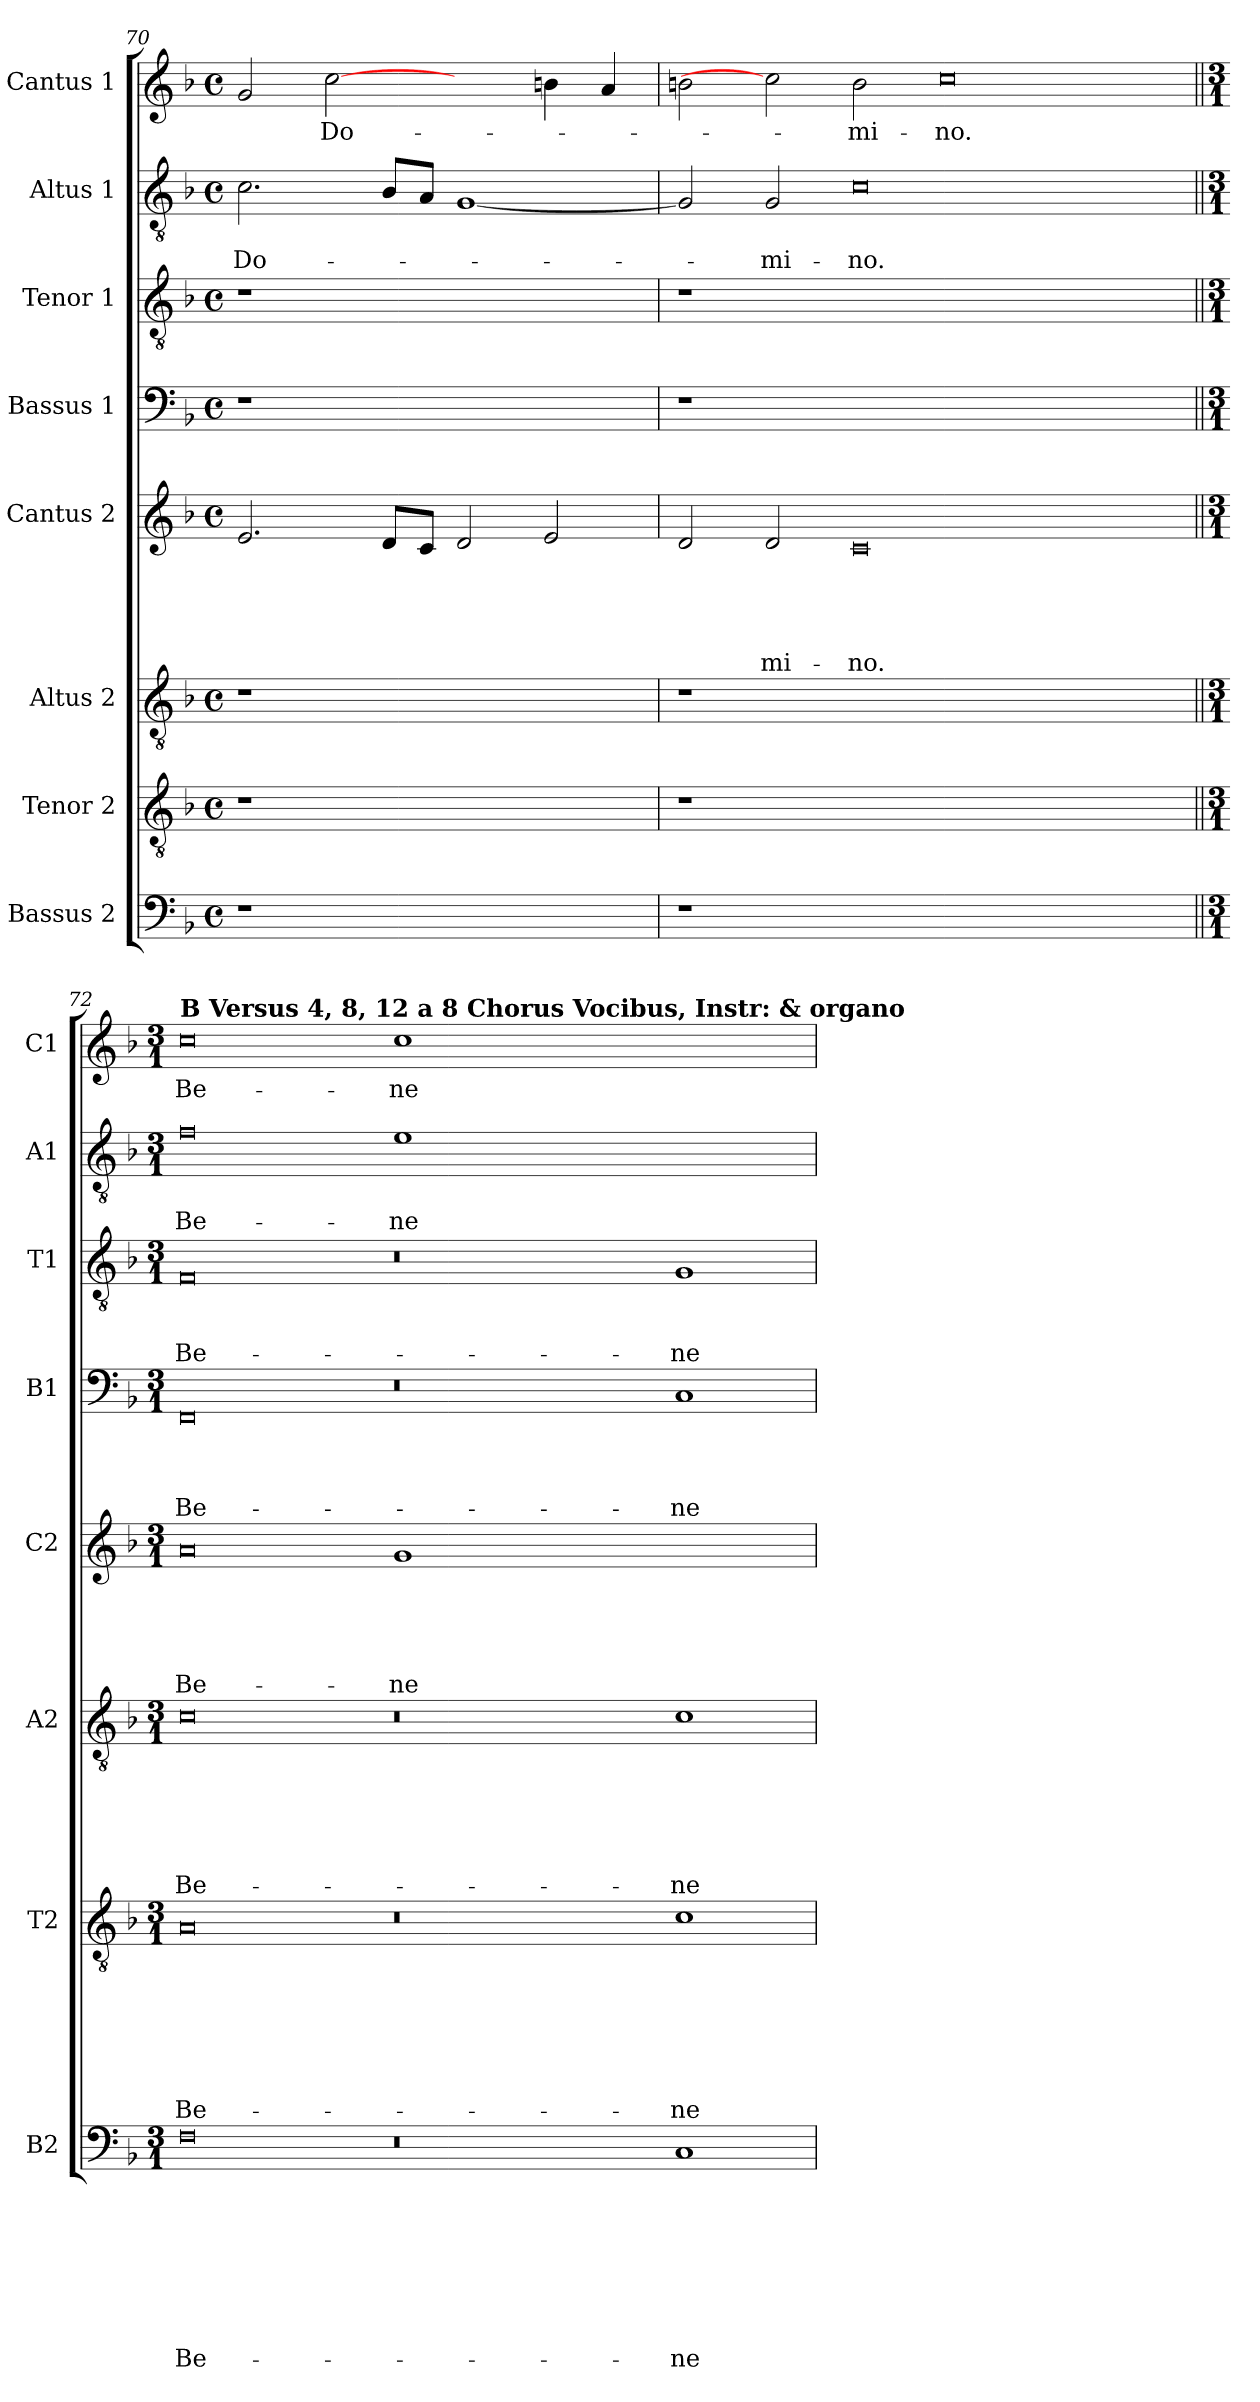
**kern	**text	**text	**text	**text	**text	**text	**text	**text	**kern	**text	**text	**text	**text	**text	**text	**text	**kern	**text	**text	**text	**text	**text	**text	**kern	**text	**text	**text	**text	**text	**kern	**text	**text	**text	**text	**kern	**text	**text	**text	**kern	**text	**text	**kern	**text
*part8	*part8	*part8	*part8	*part8	*part8	*part8	*part8	*part8	*part7	*part7	*part7	*part7	*part7	*part7	*part7	*part7	*part6	*part6	*part6	*part6	*part6	*part6	*part6	*part5	*part5	*part5	*part5	*part5	*part5	*part4	*part4	*part4	*part4	*part4	*part3	*part3	*part3	*part3	*part2	*part2	*part2	*part1	*part1
*staff8	*staff8	*staff8	*staff8	*staff8	*staff8	*staff8	*staff8	*staff8	*staff7	*staff7	*staff7	*staff7	*staff7	*staff7	*staff7	*staff7	*staff6	*staff6	*staff6	*staff6	*staff6	*staff6	*staff6	*staff5	*staff5	*staff5	*staff5	*staff5	*staff5	*staff4	*staff4	*staff4	*staff4	*staff4	*staff3	*staff3	*staff3	*staff3	*staff2	*staff2	*staff2	*staff1	*staff1
*I"Bassus 2	*	*	*	*	*	*	*	*	*I"Tenor 2	*	*	*	*	*	*	*	*I"Altus 2	*	*	*	*	*	*	*I"Cantus 2	*	*	*	*	*	*I"Bassus 1	*	*	*	*	*I"Tenor 1	*	*	*	*I"Altus 1	*	*	*I"Cantus 1	*
*I'B2	*	*	*	*	*	*	*	*	*I'T2	*	*	*	*	*	*	*	*I'A2	*	*	*	*	*	*	*I'C2	*	*	*	*	*	*I'B1	*	*	*	*	*I'T1	*	*	*	*I'A1	*	*	*I'C1	*
!!LO:LB:g=z
*clefF4	*	*	*	*	*	*	*	*	*clefGv2	*	*	*	*	*	*	*	*clefGv2	*	*	*	*	*	*	*clefG2	*	*	*	*	*	*clefF4	*	*	*	*	*clefGv2	*	*	*	*clefGv2	*	*	*clefG2	*
*k[b-]	*	*	*	*	*	*	*	*	*k[b-]	*	*	*	*	*	*	*	*k[b-]	*	*	*	*	*	*	*k[b-]	*	*	*	*	*	*k[b-]	*	*	*	*	*k[b-]	*	*	*	*k[b-]	*	*	*k[b-]	*
*d:	*	*	*	*	*	*	*	*	*d:	*	*	*	*	*	*	*	*d:	*	*	*	*	*	*	*d:	*	*	*	*	*	*d:	*	*	*	*	*d:	*	*	*	*d:	*	*	*d:	*
*M4/4	*	*	*	*	*	*	*	*	*M4/4	*	*	*	*	*	*	*	*M4/4	*	*	*	*	*	*	*M4/4	*	*	*	*	*	*M4/4	*	*	*	*	*M4/4	*	*	*	*M4/4	*	*	*M4/4	*
*met(c)	*	*	*	*	*	*	*	*	*met(c)	*	*	*	*	*	*	*	*met(c)	*	*	*	*	*	*	*met(c)	*	*	*	*	*	*met(c)	*	*	*	*	*met(c)	*	*	*	*met(c)	*	*	*met(c)	*
=70	=70	=70	=70	=70	=70	=70	=70	=70	=70	=70	=70	=70	=70	=70	=70	=70	=70	=70	=70	=70	=70	=70	=70	=70	=70	=70	=70	=70	=70	=70	=70	=70	=70	=70	=70	=70	=70	=70	=70	=70	=70	=70	=70
1r	.	.	.	.	.	.	.	.	1r	.	.	.	.	.	.	.	1r	.	.	.	.	.	.	2.e/	.	.	.	.	.	1r	.	.	.	.	1r	.	.	.	2.c\	.	Do-	2g/	.
.	.	.	.	.	.	.	.	.	.	.	.	.	.	.	.	.	.	.	.	.	.	.	.	.	.	.	.	.	.	.	.	.	.	.	.	.	.	.	.	.	.	[2cc	Do-
.	.	.	.	.	.	.	.	.	.	.	.	.	.	.	.	.	.	.	.	.	.	.	.	8d/L	.	.	.	.	.	.	.	.	.	.	.	.	.	.	8B-/L	.	.	.	.
.	.	.	.	.	.	.	.	.	.	.	.	.	.	.	.	.	.	.	.	.	.	.	.	8c/J	.	.	.	.	.	.	.	.	.	.	.	.	.	.	8A/J	.	.	.	.
1ryy	.	.	.	.	.	.	.	.	1ryy	.	.	.	.	.	.	.	1ryy	.	.	.	.	.	.	2d/	.	.	.	.	.	1ryy	.	.	.	.	1ryy	.	.	.	[1G	.	.	2ryy	.
.	.	.	.	.	.	.	.	.	.	.	.	.	.	.	.	.	.	.	.	.	.	.	.	2e/	.	.	.	.	.	.	.	.	.	.	.	.	.	.	.	.	.	4bn\	.
.	.	.	.	.	.	.	.	.	.	.	.	.	.	.	.	.	.	.	.	.	.	.	.	.	.	.	.	.	.	.	.	.	.	.	.	.	.	.	.	.	.	4a/	.
=71	=71	=71	=71	=71	=71	=71	=71	=71	=71	=71	=71	=71	=71	=71	=71	=71	=71	=71	=71	=71	=71	=71	=71	=71	=71	=71	=71	=71	=71	=71	=71	=71	=71	=71	=71	=71	=71	=71	=71	=71	=71	=71	=71
1r	.	.	.	.	.	.	.	.	1r	.	.	.	.	.	.	.	1r	.	.	.	.	.	.	2d/	.	.	.	.	.	1r	.	.	.	.	1r	.	.	.	2G/]	.	.	2bn\	.
.	.	.	.	.	.	.	.	.	.	.	.	.	.	.	.	.	.	.	.	.	.	.	.	2d/	.	.	.	.	-mi-	.	.	.	.	.	.	.	.	.	2G/	.	-mi-	2cc]	.
0ryy	.	.	.	.	.	.	.	.	0ryy	.	.	.	.	.	.	.	0ryy	.	.	.	.	.	.	0c	.	.	.	.	-no.	0ryy	.	.	.	.	0ryy	.	.	.	0c	.	-no.	2b\	-mi-
.	.	.	.	.	.	.	.	.	.	.	.	.	.	.	.	.	.	.	.	.	.	.	.	.	.	.	.	.	.	.	.	.	.	.	.	.	.	.	.	.	.	0cc	-no.
2ryy	.	.	.	.	.	.	.	.	2ryy	.	.	.	.	.	.	.	2ryy	.	.	.	.	.	.	2ryy	.	.	.	.	.	2ryy	.	.	.	.	2ryy	.	.	.	2ryy	.	.	.	.
=72||	=72||	=72||	=72||	=72||	=72||	=72||	=72||	=72||	=72||	=72||	=72||	=72||	=72||	=72||	=72||	=72||	=72||	=72||	=72||	=72||	=72||	=72||	=72||	=72||	=72||	=72||	=72||	=72||	=72||	=72||	=72||	=72||	=72||	=72||	=72||	=72||	=72||	=72||	=72||	=72||	=72||	=72||	=72||
*M3/1	*	*	*	*	*	*	*	*	*M3/1	*	*	*	*	*	*	*	*M3/1	*	*	*	*	*	*	*M3/1	*	*	*	*	*	*M3/1	*	*	*	*	*M3/1	*	*	*	*M3/1	*	*	*M3/1	*
!	!	!	!	!	!	!	!	!	!	!	!	!	!	!	!	!	!	!	!	!	!	!	!	!	!	!	!	!	!	!	!	!	!	!	!	!	!	!	!	!	!	!LO:TX:a:B:t=B Versus  4, 8, 12 a 8  Chorus Vocibus, Instr&colon; & organo	!
0F	.	.	.	.	.	.	.	Be-	0A	.	.	.	.	.	.	Be-	0c	.	.	.	.	.	Be-	0a	.	.	.	.	Be-	0FF	.	.	.	Be-	0F	.	.	Be-	0f	.	Be-	0cc	Be-
0r	.	.	.	.	.	.	.	.	0r	.	.	.	.	.	.	.	0r	.	.	.	.	.	.	1g	.	.	.	.	-ne-	0r	.	.	.	.	0r	.	.	.	1e	.	-ne-	1cc	-ne-
.	.	.	.	.	.	.	.	.	.	.	.	.	.	.	.	.	.	.	.	.	.	.	.	0ryy	.	.	.	.	.	.	.	.	.	.	.	.	.	.	0ryy	.	.	0ryy	.
1C	.	.	.	.	.	.	.	-ne-	1c	.	.	.	.	.	.	-ne-	1c	.	.	.	.	.	-ne-	.	.	.	.	.	.	1C	.	.	.	-ne-	1G	.	.	-ne-	.	.	.	.	.
=	=	=	=	=	=	=	=	=	=	=	=	=	=	=	=	=	=	=	=	=	=	=	=	=	=	=	=	=	=	=	=	=	=	=	=	=	=	=	=	=	=	=	=
*-	*-	*-	*-	*-	*-	*-	*-	*-	*-	*-	*-	*-	*-	*-	*-	*-	*-	*-	*-	*-	*-	*-	*-	*-	*-	*-	*-	*-	*-	*-	*-	*-	*-	*-	*-	*-	*-	*-	*-	*-	*-	*-	*-
